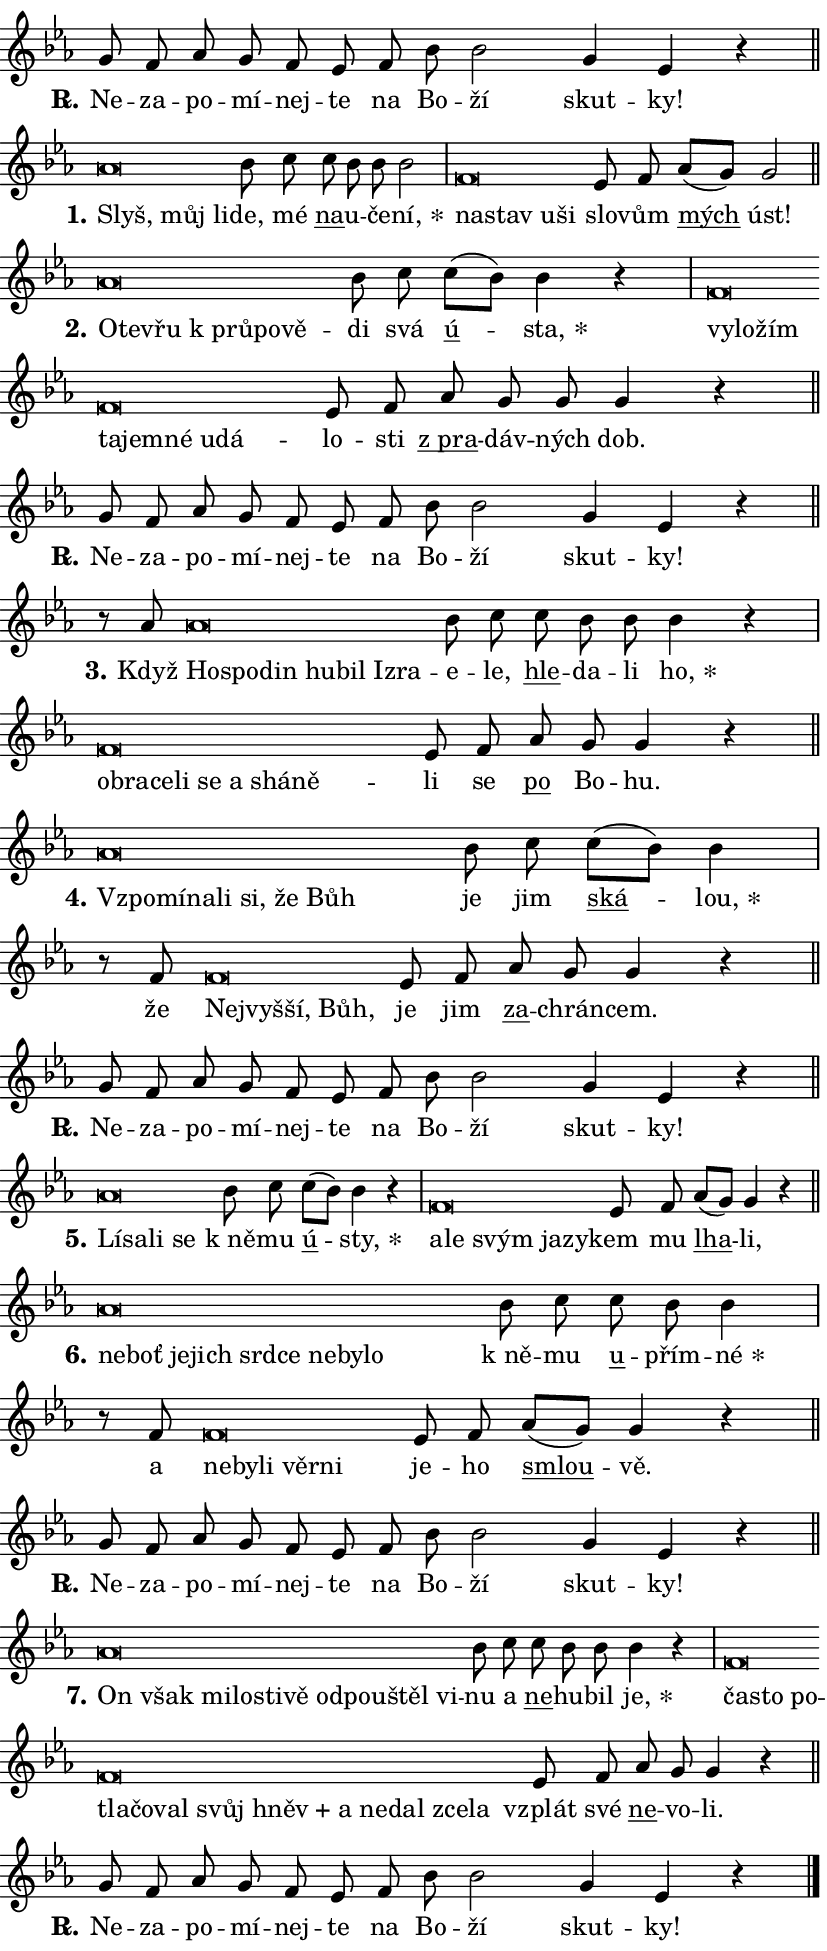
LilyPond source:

\version "2.24.0"
\header { tagline = "" }
\paper {
  indent = 0\cm
  top-margin = 0\cm
  right-margin = 0.13\cm % to fit lyric hyphens
  bottom-margin = 0\cm
  left-margin = 0\cm
  paper-width = 14\cm
  page-breaking = #ly:one-page-breaking
  system-system-spacing.basic-distance = #11
  score-system-spacing.basic-distance = #11
  ragged-last = ##f
}


%% Author: Thomas Morley
%% https://lists.gnu.org/archive/html/lilypond-user/2020-05/msg00002.html
#(define (line-position grob)
"Returns position of @var[grob} in current system:
   @code{'start}, if at first time-step
   @code{'end}, if at last time-step
   @code{'middle} otherwise
"
  (let* ((col (ly:item-get-column grob))
         (ln (ly:grob-object col 'left-neighbor))
         (rn (ly:grob-object col 'right-neighbor))
         (col-to-check-left (if (ly:grob? ln) ln col))
         (col-to-check-right (if (ly:grob? rn) rn col))
         (break-dir-left
           (and
             (ly:grob-property col-to-check-left 'non-musical #f)
             (ly:item-break-dir col-to-check-left)))
         (break-dir-right
           (and
             (ly:grob-property col-to-check-right 'non-musical #f)
             (ly:item-break-dir col-to-check-right))))
        (cond ((eqv? 1 break-dir-left) 'start)
              ((eqv? -1 break-dir-right) 'end)
              (else 'middle))))

#(define (tranparent-at-line-position vctor)
  (lambda (grob)
  "Relying on @code{line-position} select the relevant enry from @var{vctor}.
Used to determine transparency,"
    (case (line-position grob)
      ((end) (not (vector-ref vctor 0)))
      ((middle) (not (vector-ref vctor 1)))
      ((start) (not (vector-ref vctor 2))))))

noteHeadBreakVisibility =
#(define-music-function (break-visibility)(vector?)
"Makes @code{NoteHead}s transparent relying on @var{break-visibility}"
#{
  \override NoteHead.transparent =
    #(tranparent-at-line-position break-visibility)
#})

#(define delete-ledgers-for-transparent-note-heads
  (lambda (grob)
    "Reads whether a @code{NoteHead} is transparent.
If so this @code{NoteHead} is removed from @code{'note-heads} from
@var{grob}, which is supposed to be @code{LedgerLineSpanner}.
As a result ledgers are not printed for this @code{NoteHead}"
    (let* ((nhds-array (ly:grob-object grob 'note-heads))
           (nhds-list
             (if (ly:grob-array? nhds-array)
                 (ly:grob-array->list nhds-array)
                 '()))
           ;; Relies on the transparent-property being done before
           ;; Staff.LedgerLineSpanner.after-line-breaking is executed.
           ;; This is fragile ...
           (to-keep
             (remove
               (lambda (nhd)
                 (ly:grob-property nhd 'transparent #f))
               nhds-list)))
      ;; TODO find a better method to iterate over grob-arrays, similiar
      ;; to filter/remove etc for lists
      ;; For now rebuilt from scratch
      (set! (ly:grob-object grob 'note-heads)  '())
      (for-each
        (lambda (nhd)
          (ly:pointer-group-interface::add-grob grob 'note-heads nhd))
        to-keep))))

squashNotes = {
  \override NoteHead.X-extent = #'(-0.2 . 0.2)
  \override NoteHead.Y-extent = #'(-0.75 . 0)
  \override NoteHead.stencil =
    #(lambda (grob)
       (let ((pos (ly:grob-property grob 'staff-position)))
         (begin
           (if (< pos -7) (display "ERROR: Lower brevis then expected\n") (display ""))
           (if (<= pos -6) ly:text-interface::print ly:note-head::print))))
}
unSquashNotes = {
  \revert NoteHead.X-extent
  \revert NoteHead.Y-extent
  \revert NoteHead.stencil
}

hideNotes = \noteHeadBreakVisibility #begin-of-line-visible
unHideNotes = \noteHeadBreakVisibility #all-visible

% work-around for resetting accidentals
% https://lilypond.org/doc/v2.23/Documentation/notation/displaying-rhythms#unmetered-music
cadenzaMeasure = {
  \cadenzaOff
  \partial 1024 s1024
  \cadenzaOn
}

#(define-markup-command (accent layout props text) (markup?)
  "Underline accented syllable"
  (interpret-markup layout props
    #{\markup \override #'(offset . 4.3) \underline { #text }#}))

responsum = \markup \concat {
  "R" \hspace #-1.05 \path #0.1 #'((moveto 0 0.07) (lineto 0.9 0.8)) \hspace #0.05 "."
}

spaceSize = #0.6828661417322834 % exact space size for TeX Gyre Schola

\layout {
  \context {
    \Staff
    \remove "Time_signature_engraver"
    \override LedgerLineSpanner.after-line-breaking = #delete-ledgers-for-transparent-note-heads
  }
  \context {
    \Lyrics {
      \override LyricSpace.minimum-distance = \spaceSize
      \override LyricText.font-name = #"TeX Gyre Schola"
      \override LyricText.font-size = 1
      \override StanzaNumber.font-name = #"TeX Gyre Schola Bold"
      \override StanzaNumber.font-size = 1
    }
  }
  \context {
    \Score 
    \override NoteHead.text =
      #(lambda (grob) 
        (let ((pos (ly:grob-property grob 'staff-position)))
          #{\markup {
            \combine
              \halign #-0.55 \raise #(if (= pos -6) 0 0.5) \override #'(thickness . 2) \draw-line #'(3.2 . 0)
              \musicglyph "noteheads.sM1"
          }#}))
  }
}

% magnetic-lyrics.ily
%
%   written by
%     Jean Abou Samra <jean@abou-samra.fr>
%     Werner Lemberg <wl@gnu.org>
%
%   adapted by
%     Jiri Hon <jiri.hon@gmail.com>
%
% Version 2022-Apr-15

% https://www.mail-archive.com/lilypond-user@gnu.org/msg149350.html

#(define (Left_hyphen_pointer_engraver context)
   "Collect syllable-hyphen-syllable occurrences in lyrics and store
them in properties.  This engraver only looks to the left.  For
example, if the lyrics input is @code{foo -- bar}, it does the
following.

@itemize @bullet
@item
Set the @code{text} property of the @code{LyricHyphen} grob between
@q{foo} and @q{bar} to @code{foo}.

@item
Set the @code{left-hyphen} property of the @code{LyricText} grob with
text @q{foo} to the @code{LyricHyphen} grob between @q{foo} and
@q{bar}.
@end itemize

Use this auxiliary engraver in combination with the
@code{lyric-@/text::@/apply-@/magnetic-@/offset!} hook."
   (let ((hyphen #f)
         (text #f))
     (make-engraver
      (acknowledgers
       ((lyric-syllable-interface engraver grob source-engraver)
        (set! text grob)))
      (end-acknowledgers
       ((lyric-hyphen-interface engraver grob source-engraver)
        ;(when (not (grob::has-interface grob 'lyric-space-interface))
          (set! hyphen grob)));)
      ((stop-translation-timestep engraver)
       (when (and text hyphen)
         (ly:grob-set-object! text 'left-hyphen hyphen))
       (set! text #f)
       (set! hyphen #f)))))

#(define (lyric-text::apply-magnetic-offset! grob)
   "If the space between two syllables is less than the value in
property @code{LyricText@/.details@/.squash-threshold}, move the right
syllable to the left so that it gets concatenated with the left
syllable.

Use this function as a hook for
@code{LyricText@/.after-@/line-@/breaking} if the
@code{Left_@/hyphen_@/pointer_@/engraver} is active."
   (let ((hyphen (ly:grob-object grob 'left-hyphen #f)))
     (when hyphen
       (let ((left-text (ly:spanner-bound hyphen LEFT)))
         (when (grob::has-interface left-text 'lyric-syllable-interface)
           (let* ((common (ly:grob-common-refpoint grob left-text X))
                  (this-x-ext (ly:grob-extent grob common X))
                  (left-x-ext
                   (begin
                     ;; Trigger magnetism for left-text.
                     (ly:grob-property left-text 'after-line-breaking)
                     (ly:grob-extent left-text common X)))
                  ;; `delta` is the gap width between two syllables.
                  (delta (- (interval-start this-x-ext)
                            (interval-end left-x-ext)))
                  (details (ly:grob-property grob 'details))
                  (threshold (assoc-get 'squash-threshold details 0.2)))
             (when (< delta threshold)
               (let* (;; We have to manipulate the input text so that
                      ;; ligatures crossing syllable boundaries are not
                      ;; disabled.  For languages based on the Latin
                      ;; script this is essentially a beautification.
                      ;; However, for non-Western scripts it can be a
                      ;; necessity.
                      (lt (ly:grob-property left-text 'text))
                      (rt (ly:grob-property grob 'text))
                      (is-space (grob::has-interface hyphen 'lyric-space-interface))
                      (space (if is-space " " ""))
                      (extra-delta (if is-space spaceSize 0))
                      ;; Append new syllable.
                      (ltrt-space (if (and (string? lt) (string? rt))
                                (string-append lt space rt)
                                (make-concat-markup (list lt space rt))))
                      ;; Right-align `ltrt` to the right side.
                      (ltrt-space-markup (grob-interpret-markup
                               grob
                               (make-translate-markup
                                (cons (interval-length this-x-ext) 0)
                                (make-right-align-markup ltrt-space)))))
                 (begin
                   ;; Don't print `left-text`.
                   (ly:grob-set-property! left-text 'stencil #f)
                   ;; Set text and stencil (which holds all collected
                   ;; syllables so far) and shift it to the left.
                   (ly:grob-set-property! grob 'text ltrt-space)
                   (ly:grob-set-property! grob 'stencil ltrt-space-markup)
                   (ly:grob-translate-axis! grob (- (- delta extra-delta)) X))))))))))


#(define (lyric-hyphen::displace-bounds-first grob)
   ;; Make very sure this callback isn't triggered too early.
   (let ((left (ly:spanner-bound grob LEFT))
         (right (ly:spanner-bound grob RIGHT)))
     (ly:grob-property left 'after-line-breaking)
     (ly:grob-property right 'after-line-breaking)
     (ly:lyric-hyphen::print grob)))

squashThreshold = #0.4

\layout {
  \context {
    \Lyrics
    \consists #Left_hyphen_pointer_engraver
    \override LyricText.after-line-breaking =
      #lyric-text::apply-magnetic-offset!
    \override LyricHyphen.stencil = #lyric-hyphen::displace-bounds-first
    \override LyricText.details.squash-threshold = \squashThreshold
    \override LyricHyphen.minimum-distance = 0
    \override LyricHyphen.minimum-length = \squashThreshold
  }
}

squashText = \override LyricText.details.squash-threshold = 9999
unSquashText = \override LyricText.details.squash-threshold = \squashThreshold

leftText = \override LyricText.self-alignment-X = #LEFT
unLeftText = \revert LyricText.self-alignment-X

starOffset = #(lambda (grob) 
                (let ((x_offset (ly:self-alignment-interface::aligned-on-x-parent grob)))
                  (if (= x_offset 0) 0 (+ x_offset 1.2))))

star = #(define-music-function (syllable)(string?)
"Append star separator at the end of a syllable"
#{
  \once \override LyricText.X-offset = #starOffset
  \lyricmode { \markup {
    #syllable
    \override #'((font-name . "TeX Gyre Schola Bold")) \hspace #0.2 \lower #0.65 \larger "*"
  } }
#})

starAccent = #(define-music-function (syllable)(string?)
"Append star separator at the end of a syllable and make accent"
#{
  \once \override LyricText.X-offset = #starOffset
  \lyricmode { \markup {
    \accent #syllable
    \override #'((font-name . "TeX Gyre Schola Bold")) \hspace #0.2 \lower #0.65 \larger "*"
  } }
#})

breath = #(define-music-function (syllable)(string?)
"Append breathing indicator at the end of a syllable"
#{
  \lyricmode { \markup { #syllable "+" } }
#})

optionalBreath = #(define-music-function (syllable)(string?)
"Append optional breathing indicator at the end of a syllable"
#{
  \lyricmode { \markup { #syllable "(+)" } }
#})


\score {
    <<
        \new Voice = "melody" { \cadenzaOn \key es \major \relative { g'8 f as g f es \bar "" f bes bes2 g4 es r \cadenzaMeasure \bar "||" \break } }
        \new Lyrics \lyricsto "melody" { \lyricmode { \set stanza = \responsum
Ne -- za -- po -- mí -- nej -- te na Bo -- ží skut -- ky! } }
    >>
    \layout {}
}

\score {
    <<
        \new Voice = "melody" { \cadenzaOn \key es \major \relative { \squashNotes as'\breve*1/16 \hideNotes \breve*1/16 \breve*1/16 \bar "" \unHideNotes \unSquashNotes bes8 c \bar "" c bes bes bes2 \cadenzaMeasure \bar "|" \squashNotes f\breve*1/16 \hideNotes \breve*1/16 \bar "" \breve*1/16 \breve*1/16 \bar "" \unHideNotes \unSquashNotes es8 f \bar "" as[( g)] g2 \cadenzaMeasure \bar "||" \break } }
        \new Lyrics \lyricsto "melody" { \lyricmode { \set stanza = "1."
\leftText Slyš, \squashText můj li -- \unLeftText \unSquashText de, mé \markup \accent na -- u -- če -- \star ní, \leftText na -- \squashText stav u -- ši \unLeftText \unSquashText slo -- vům \markup \accent mých úst! } }
    >>
    \layout {}
}

\score {
    <<
        \new Voice = "melody" { \cadenzaOn \key es \major \relative { \squashNotes as'\breve*1/16 \hideNotes \breve*1/16 \bar "" \breve*1/16 \bar "" \breve*1/16 \bar "" \breve*1/16 \breve*1/16 \bar "" \unHideNotes \unSquashNotes bes8 c \bar "" c[( bes)] bes4 r \cadenzaMeasure \bar "|" \squashNotes f\breve*1/16 \hideNotes \breve*1/16 \bar "" \breve*1/16 \bar "" \breve*1/16 \bar "" \breve*1/16 \bar "" \breve*1/16 \bar "" \breve*1/16 \breve*1/16 \bar "" \unHideNotes \unSquashNotes es8 f \bar "" as g g g4 r \cadenzaMeasure \bar "||" \break } }
        \new Lyrics \lyricsto "melody" { \lyricmode { \set stanza = "2."
\leftText O -- \squashText te -- vřu "k prů" -- po -- vě -- \unLeftText \unSquashText di svá \markup \accent ú -- \star sta, \leftText vy -- \squashText lo -- žím ta -- jem -- né u -- dá -- \unLeftText \unSquashText lo -- sti \markup \accent "z pra" -- dáv -- ných dob. } }
    >>
    \layout {}
}

\score {
    <<
        \new Voice = "melody" { \cadenzaOn \key es \major \relative { g'8 f as g f es \bar "" f bes bes2 g4 es r \cadenzaMeasure \bar "||" \break } }
        \new Lyrics \lyricsto "melody" { \lyricmode { \set stanza = \responsum
Ne -- za -- po -- mí -- nej -- te na Bo -- ží skut -- ky! } }
    >>
    \layout {}
}

\score {
    <<
        \new Voice = "melody" { \cadenzaOn \key es \major \relative { r8 as'8 \squashNotes as\breve*1/16 \hideNotes \breve*1/16 \bar "" \breve*1/16 \bar "" \breve*1/16 \bar "" \breve*1/16 \bar "" \breve*1/16 \breve*1/16 \bar "" \unHideNotes \unSquashNotes bes8 c \bar "" c bes bes bes4 r \cadenzaMeasure \bar "|" \squashNotes f\breve*1/16 \hideNotes \breve*1/16 \bar "" \breve*1/16 \bar "" \breve*1/16 \bar "" \breve*1/16 \bar "" \breve*1/16 \bar "" \breve*1/16 \breve*1/16 \bar "" \unHideNotes \unSquashNotes es8 f \bar "" as g g4 r \cadenzaMeasure \bar "||" \break } }
        \new Lyrics \lyricsto "melody" { \lyricmode { \set stanza = "3."
Když \leftText Ho -- \squashText spo -- din hu -- bil Iz -- ra -- \unLeftText \unSquashText e -- le, \markup \accent hle -- da -- li \star ho, \leftText ob -- \squashText ra -- ce -- li se a shá -- ně -- \unLeftText \unSquashText li se \markup \accent po Bo -- hu. } }
    >>
    \layout {}
}

\score {
    <<
        \new Voice = "melody" { \cadenzaOn \key es \major \relative { \squashNotes as'\breve*1/16 \hideNotes \breve*1/16 \bar "" \breve*1/16 \bar "" \breve*1/16 \bar "" \breve*1/16 \bar "" \breve*1/16 \breve*1/16 \bar "" \unHideNotes \unSquashNotes bes8 c \bar "" c[( bes)] bes4 \cadenzaMeasure \bar "|" r8 f8 \squashNotes f\breve*1/16 \hideNotes \breve*1/16 \bar "" \breve*1/16 \breve*1/16 \bar "" \unHideNotes \unSquashNotes es8 f \bar "" as g g4 r \cadenzaMeasure \bar "||" \break } }
        \new Lyrics \lyricsto "melody" { \lyricmode { \set stanza = "4."
\leftText Vzpo -- \squashText mí -- na -- li si, že Bůh \unLeftText \unSquashText je jim \markup \accent ská -- \star lou, že \leftText Nej -- \squashText vyš -- ší, Bůh, \unLeftText \unSquashText je jim \markup \accent za -- chrán -- cem. } }
    >>
    \layout {}
}

\score {
    <<
        \new Voice = "melody" { \cadenzaOn \key es \major \relative { g'8 f as g f es \bar "" f bes bes2 g4 es r \cadenzaMeasure \bar "||" \break } }
        \new Lyrics \lyricsto "melody" { \lyricmode { \set stanza = \responsum
Ne -- za -- po -- mí -- nej -- te na Bo -- ží skut -- ky! } }
    >>
    \layout {}
}

\score {
    <<
        \new Voice = "melody" { \cadenzaOn \key es \major \relative { \squashNotes as'\breve*1/16 \hideNotes \breve*1/16 \bar "" \breve*1/16 \breve*1/16 \bar "" \unHideNotes \unSquashNotes bes8 c \bar "" c[( bes)] bes4 r \cadenzaMeasure \bar "|" \squashNotes f\breve*1/16 \hideNotes \breve*1/16 \bar "" \breve*1/16 \bar "" \breve*1/16 \breve*1/16 \bar "" \unHideNotes \unSquashNotes es8 f \bar "" as[( g)] g4 r \cadenzaMeasure \bar "||" \break } }
        \new Lyrics \lyricsto "melody" { \lyricmode { \set stanza = "5."
\leftText Lí -- \squashText sa -- li se \unLeftText \unSquashText "k ně" -- mu \markup \accent ú -- \star sty, \leftText a -- \squashText le svým ja -- zy -- \unLeftText \unSquashText kem mu \markup \accent lha -- li, } }
    >>
    \layout {}
}

\score {
    <<
        \new Voice = "melody" { \cadenzaOn \key es \major \relative { \squashNotes as'\breve*1/16 \hideNotes \breve*1/16 \bar "" \breve*1/16 \bar "" \breve*1/16 \bar "" \breve*1/16 \bar "" \breve*1/16 \bar "" \breve*1/16 \bar "" \breve*1/16 \breve*1/16 \bar "" \unHideNotes \unSquashNotes bes8 c \bar "" c bes bes4 \cadenzaMeasure \bar "|" r8 f8 \squashNotes f\breve*1/16 \hideNotes \breve*1/16 \bar "" \breve*1/16 \bar "" \breve*1/16 \breve*1/16 \bar "" \unHideNotes \unSquashNotes es8 f \bar "" as[( g)] g4 r \cadenzaMeasure \bar "||" \break } }
        \new Lyrics \lyricsto "melody" { \lyricmode { \set stanza = "6."
\leftText ne -- \squashText boť je -- jich srd -- ce ne -- by -- lo \unLeftText \unSquashText "k ně" -- mu \markup \accent u -- přím -- \star né a \leftText ne -- \squashText by -- li věr -- ni \unLeftText \unSquashText je -- ho \markup \accent smlou -- vě. } }
    >>
    \layout {}
}

\score {
    <<
        \new Voice = "melody" { \cadenzaOn \key es \major \relative { g'8 f as g f es \bar "" f bes bes2 g4 es r \cadenzaMeasure \bar "||" \break } }
        \new Lyrics \lyricsto "melody" { \lyricmode { \set stanza = \responsum
Ne -- za -- po -- mí -- nej -- te na Bo -- ží skut -- ky! } }
    >>
    \layout {}
}

\score {
    <<
        \new Voice = "melody" { \cadenzaOn \key es \major \relative { \squashNotes as'\breve*1/16 \hideNotes \breve*1/16 \bar "" \breve*1/16 \bar "" \breve*1/16 \bar "" \breve*1/16 \bar "" \breve*1/16 \bar "" \breve*1/16 \bar "" \breve*1/16 \bar "" \breve*1/16 \breve*1/16 \bar "" \unHideNotes \unSquashNotes bes8 c \bar "" c bes bes bes4 r \cadenzaMeasure \bar "|" \squashNotes f\breve*1/16 \hideNotes \breve*1/16 \bar "" \breve*1/16 \bar "" \breve*1/16 \bar "" \breve*1/16 \bar "" \breve*1/16 \bar "" \breve*1/16 \bar "" \breve*1/16 \bar "" \breve*1/16 \bar "" \breve*1/16 \bar "" \breve*1/16 \bar "" \breve*1/16 \breve*1/16 \bar "" \unHideNotes \unSquashNotes es8 f \bar "" as g g4 r \cadenzaMeasure \bar "||" \break } }
        \new Lyrics \lyricsto "melody" { \lyricmode { \set stanza = "7."
\leftText On \squashText však mi -- lo -- sti -- vě od -- pou -- štěl vi -- \unLeftText \unSquashText nu a \markup \accent ne -- hu -- bil \star je, \leftText ča -- \squashText sto po -- tla -- čo -- val svůj \breath "hněv" a ne -- dal zce -- la \unLeftText \unSquashText vzplát své \markup \accent ne -- vo -- li. } }
    >>
    \layout {}
}

\score {
    <<
        \new Voice = "melody" { \cadenzaOn \key es \major \relative { g'8 f as g f es \bar "" f bes bes2 g4 es r \cadenzaMeasure \bar "||" \break } \bar "|." }
        \new Lyrics \lyricsto "melody" { \lyricmode { \set stanza = \responsum
Ne -- za -- po -- mí -- nej -- te na Bo -- ží skut -- ky! } }
    >>
    \layout {}
}
